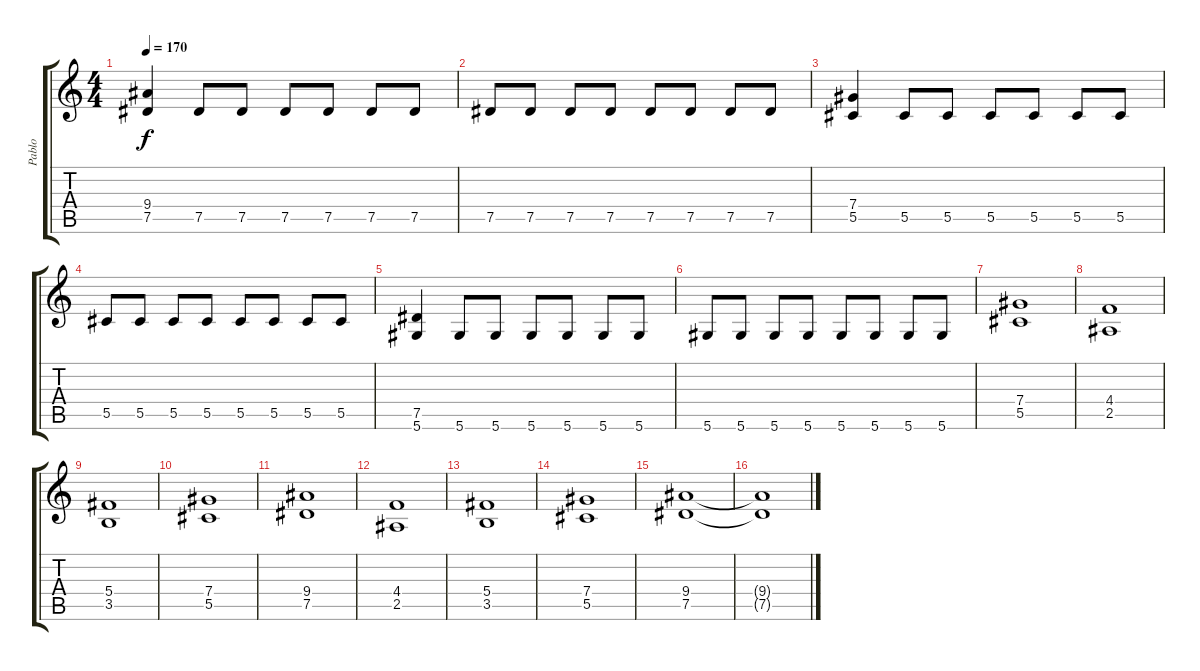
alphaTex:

\track ("Pablo" "Pablo") {instrument distortionguitar}
\staff {score tabs}
\tuning (Eb4 Bb3 Gb3 Db3 Ab2 Eb2) {hide}
\ts (4 4)
\tempo 170
\clef g2
\ks c
(9.4 7.5).4{dy f} 7.5.8 7.5.8 7.5.8 7.5.8 7.5.8 7.5.8 |
7.5.8 7.5.8 7.5.8 7.5.8 7.5.8 7.5.8 7.5.8 7.5.8 |
(7.4 5.5).4 5.5.8 5.5.8 5.5.8 5.5.8 5.5.8 5.5.8 |
5.5.8 5.5.8 5.5.8 5.5.8 5.5.8 5.5.8 5.5.8 5.5.8 |
(7.5 5.6).4 5.6.8 5.6.8 5.6.8 5.6.8 5.6.8 5.6.8 |
5.6.8 5.6.8 5.6.8 5.6.8 5.6.8 5.6.8 5.6.8 5.6.8 |
(7.4 5.5).1 |
(4.4 2.5).1 |
(5.4 3.5).1 |
(7.4 5.5).1 |
(9.4 7.5).1 |
(4.4 2.5).1 |
(5.4 3.5).1 |
(7.4 5.5).1 |
(9.4 7.5).1 |
(9.4{t} 7.5{t}).1
